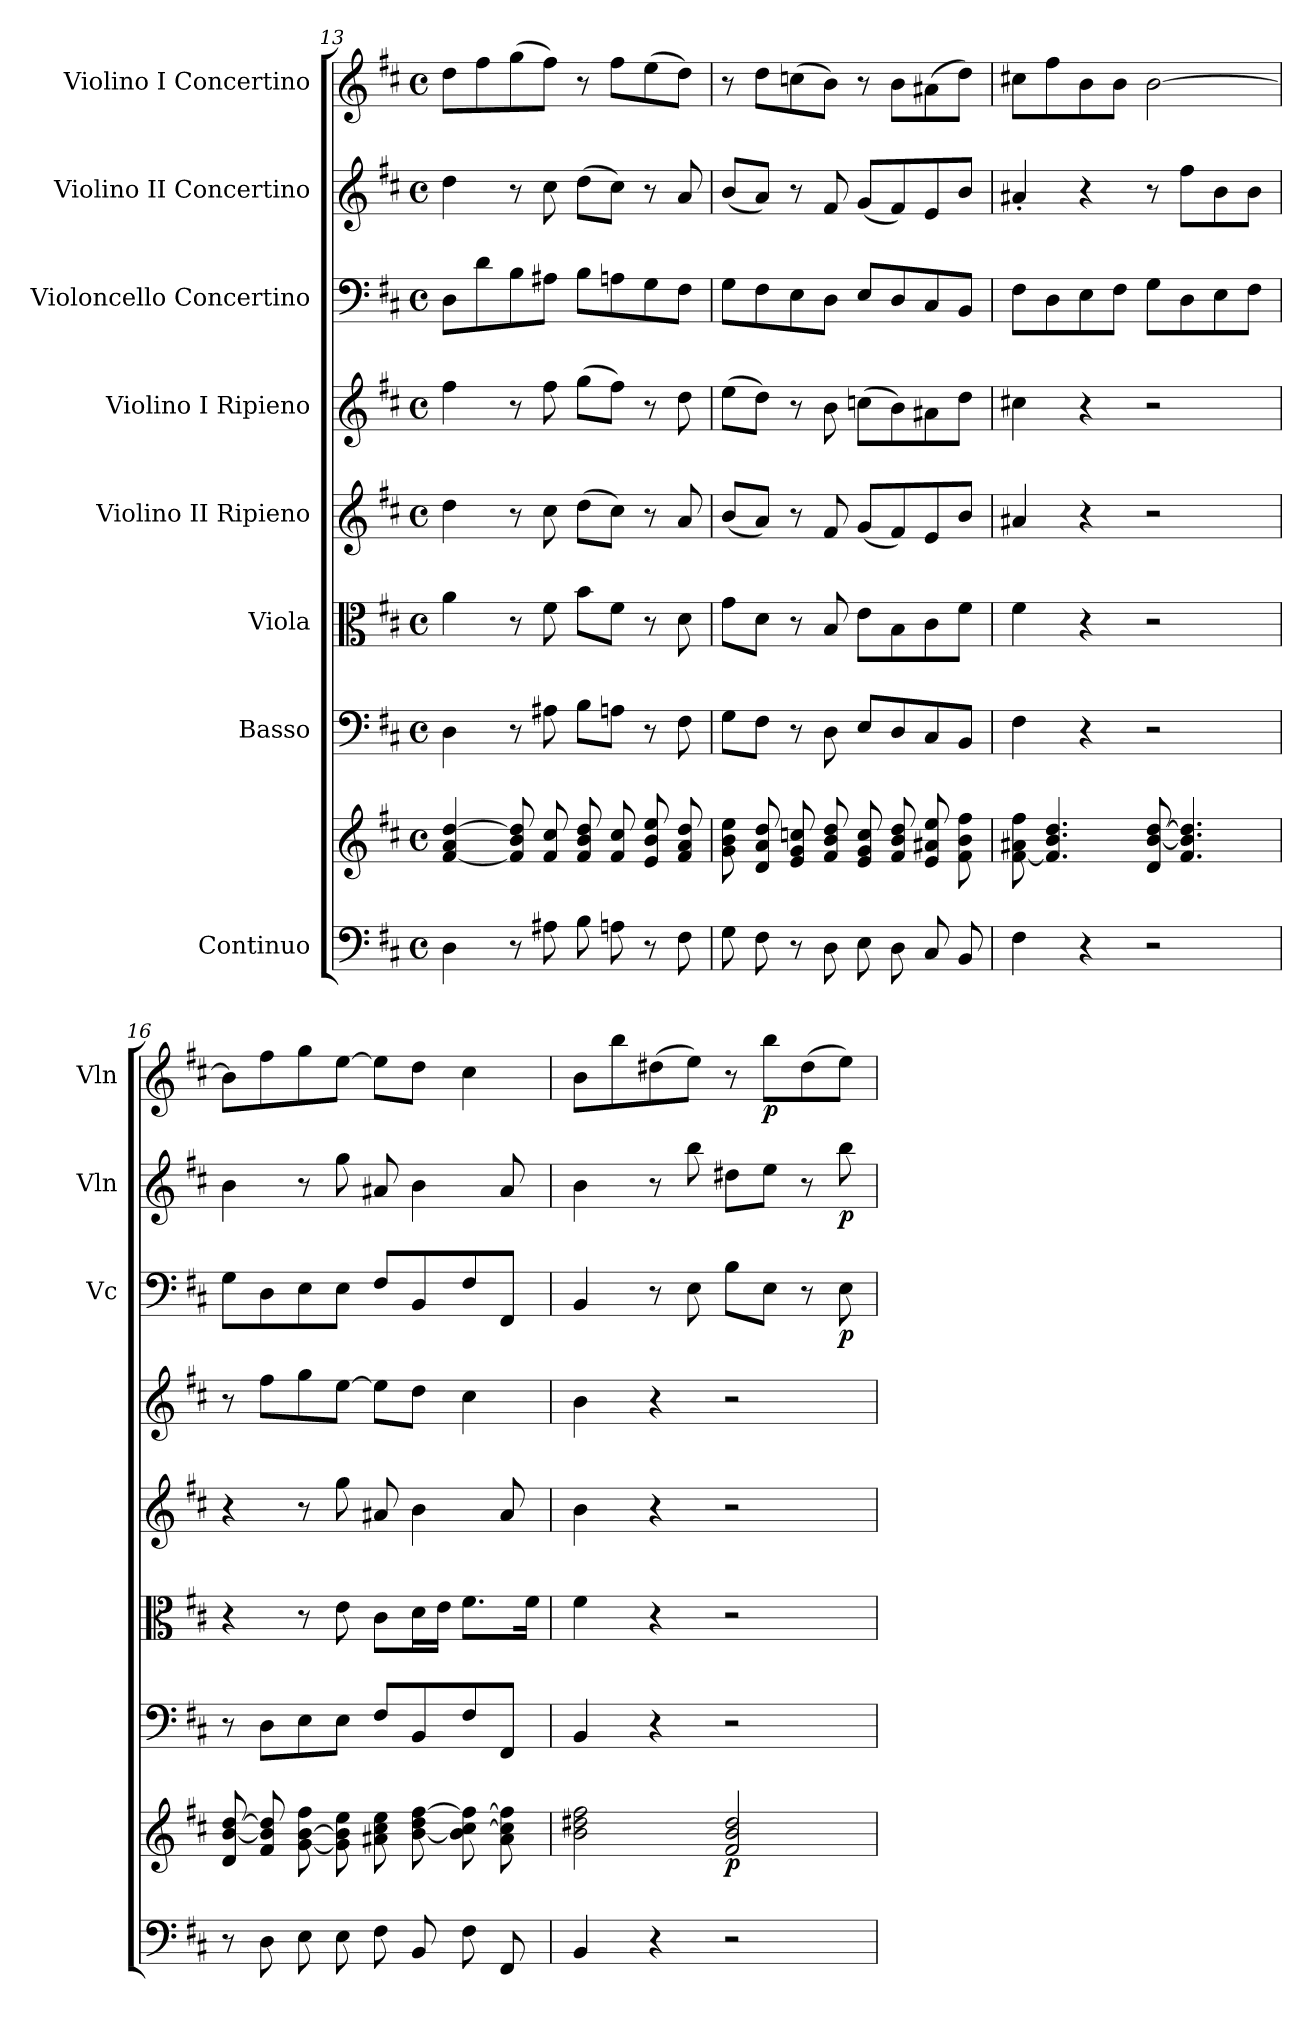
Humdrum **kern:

**kern	**kern	**dynam	**kern	**kern	**kern	**kern	**kern	**dynam	**kern	**dynam	**kern	**dynam
*part8	*part8	*part8	*part7	*part6	*part5	*part4	*part3	*part3	*part2	*part2	*part1	*part1
*staff9	*staff8	*staff8/9	*staff7	*staff6	*staff5	*staff4	*staff3	*staff3	*staff2	*staff2	*staff1	*staff1
*I"Continuo	*	*	*I"Basso	*I"Viola	*I"Violino II Ripieno	*I"Violino I Ripieno	*I"Violoncello Concertino	*	*I"Violino II Concertino	*	*I"Violino I Concertino	*
*	*	*	*	*	*	*	*I'Vc	*	*I'Vln	*	*I'Vln	*
*clefF4	*clefG2	*	*clefF4	*clefC3	*clefG2	*clefG2	*clefF4	*	*clefG2	*	*clefG2	*
*k[f#c#]	*k[f#c#]	*	*k[f#c#]	*k[f#c#]	*k[f#c#]	*k[f#c#]	*k[f#c#]	*	*k[f#c#]	*	*k[f#c#]	*
*M4/4	*M4/4	*	*M4/4	*M4/4	*M4/4	*M4/4	*M4/4	*	*M4/4	*	*M4/4	*
*met(c)	*met(c)	*	*met(c)	*met(c)	*met(c)	*met(c)	*met(c)	*	*met(c)	*	*met(c)	*
=13	=13	=13	=13	=13	=13	=13	=13	=13	=13	=13	=13	=13
4D\	[4f#/ 4a/ [4dd/	.	4D\	4a\	4dd\	4ff#\	8D\L	.	4dd\	.	8dd\L	.
.	.	.	.	.	.	.	8d\	.	.	.	8ff#\	.
8r	8f#/] 8b/ 8dd/]	.	8r	8r	8r	8r	8B\	.	8r	.	(>8gg\	.
8A#X\	8f#/ 8cc#/	.	8A#X\	8f#\	8cc#\	8ff#\	8A#X\J	.	8cc#\	.	8ff#\J)	.
8B\	8f#/ 8b/ 8dd/	.	8B\L	8b\L	(>8dd\L	(>8gg\L	8B\L	.	(>8dd\L	.	8r	.
8An\	8f#/ 8cc#/	.	8An\J	8f#\J	8cc#\J)	8ff#\J)	8An\	.	8cc#\J)	.	8ff#\L	.
8r	8e/ 8b/ 8ee/	.	8r	8r	8r	8r	8G\	.	8r	.	(>8ee\	.
8F#\	8f#/ 8a/ 8dd/	.	8F#\	8d\	8a/	8dd\	8F#\J	.	8a/	.	8dd\J)	.
!!LO:PB:g=z
=14	=14	=14	=14	=14	=14	=14	=14	=14	=14	=14	=14	=14
8G\	8g\ 8b\ 8ee\	.	8G\L	8g\L	(<8b/L	(>8ee\L	8G\L	.	(<8b/L	.	8r	.
8F#\	8d/ 8a/ 8dd/	.	8F#\J	8d\J	8a/J)	8dd\J)	8F#\	.	8a/J)	.	8dd\L	.
8r	8e/ 8g/ 8ccn/	.	8r	8r	8r	8r	8E\	.	8r	.	(>8ccn\	.
8D\	8f#/ 8b/ 8dd/	.	8D\	8B/	8f#/	8b\	8D\J	.	8f#/	.	8b\J)	.
8E\	8e/ 8g/ 8cc/	.	8E/L	8e\L	(<8g/L	(>8ccn\L	8E/L	.	(<8g/L	.	8r	.
8D\	8f#/ 8b/ 8dd/	.	8D/	8B\	8f#/)	8b\)	8D/	.	8f#/)	.	8b\L	.
8C#/	8e/ 8a#X/ 8ee/	.	8C#/	8c#\	8e/	8a#X\	8C#/	.	8e/	.	(>8a#X\	.
8BB/	8f#\ 8b\ 8ff#\	.	8BB/J	8f#\J	8b/J	8dd\J	8BB/J	.	8b/J	.	8dd\J)	.
=15	=15	=15	=15	=15	=15	=15	=15	=15	=15	=15	=15	=15
4F#\	[8f#\ 8a#X\ 8ff#\	.	4F#\	4f#\	4a#X/	4cc#X\	8F#\L	.	4a#X'/	.	8cc#X\L	.
.	4.f#/] 4.b/ 4.dd/	.	.	.	.	.	8D\	.	.	.	8ff#\	.
4r	.	.	4r	4r	4r	4r	8E\	.	4r	.	8b\	.
.	.	.	.	.	.	.	8F#\J	.	.	.	8b\J	.
2r	8d/ [8b/ [8dd/	.	2r	2r	2r	2r	8G\L	.	8r	.	[2b\	.
.	4.f#/ 4.b/] 4.dd/]	.	.	.	.	.	8D\	.	8ff#\L	.	.	.
.	.	.	.	.	.	.	8E\	.	8b\	.	.	.
.	.	.	.	.	.	.	8F#\J	.	8b\J	.	.	.
=16	=16	=16	=16	=16	=16	=16	=16	=16	=16	=16	=16	=16
8r	8d/ [8b/ [8dd/	.	8r	4r	4r	8r	8G\L	.	4b\	.	8b\L]	.
8D\	8f#/ 8b/] 8dd/]	.	8D\L	.	.	8ff#\L	8D\	.	.	.	8ff#\	.
8E\	[8g\ [8b\ 8ff#\	.	8E\	8r	8r	8gg\	8E\	.	8r	.	8gg\	.
8E\	8g\] 8b\] 8ee\	.	8E\J	8e\	8gg\	[8ee\J	8E\J	.	8gg\	.	[8ee\J	.
8F#\	8a#X\ 8cc#\ 8ee\	.	8F#/L	8c#\L	8a#X/	8ee\L]	8F#/L	.	8a#X/	.	8ee\L]	.
8BB/	[8b\ 8dd\ [8ff#\	.	8BB/	16d\L	4b\	8dd\J	8BB/	.	4b\	.	8dd\J	.
.	.	.	.	16e\JJ	.	.	.	.	.	.	.	.
8F#\	8b\] [8cc#\ 8ff#\_	.	8F#/	8.f#\L	.	4cc#\	8F#/	.	.	.	4cc#\	.
8FF#/	8a#\ 8cc#\] 8ff#\]	.	8FF#/J	.	8a#/	.	8FF#/J	.	8a#/	.	.	.
.	.	.	.	16f#\Jk	.	.	.	.	.	.	.	.
=17	=17	=17	=17	=17	=17	=17	=17	=17	=17	=17	=17	=17
4BB/	2b\ 2dd#X\ 2ff#\	.	4BB/	4f#\	4b\	4b\	4BB/	.	4b\	.	8b\L	.
.	.	.	.	.	.	.	.	.	.	.	8bb\	.
4r	.	.	4r	4r	4r	4r	8r	.	8r	.	(>8dd#X\	.
.	.	.	.	.	.	.	8E\	.	8bb\	.	8ee\J)	.
!	!	!LO:DY:b	!	!	!	!	!	!	!	!	!	!
2r	2f#/ 2b/ 2dd#/	p	2r	2r	2r	2r	8B\L	.	8dd#X\L	.	8r	.
!	!	!	!	!	!	!	!	!	!	!	!	!LO:DY:b
.	.	.	.	.	.	.	8E\J	.	8ee\J	.	8bb\L	p
.	.	.	.	.	.	.	8r	.	8r	.	(>8dd#\	.
!	!	!	!	!	!	!	!	!LO:DY:b	!	!LO:DY:b	!	!
.	.	.	.	.	.	.	8E\	p	8bb\	p	8ee\J)	.
=	=	=	=	=	=	=	=	=	=	=	=	=
*-	*-	*-	*-	*-	*-	*-	*-	*-	*-	*-	*-	*-
